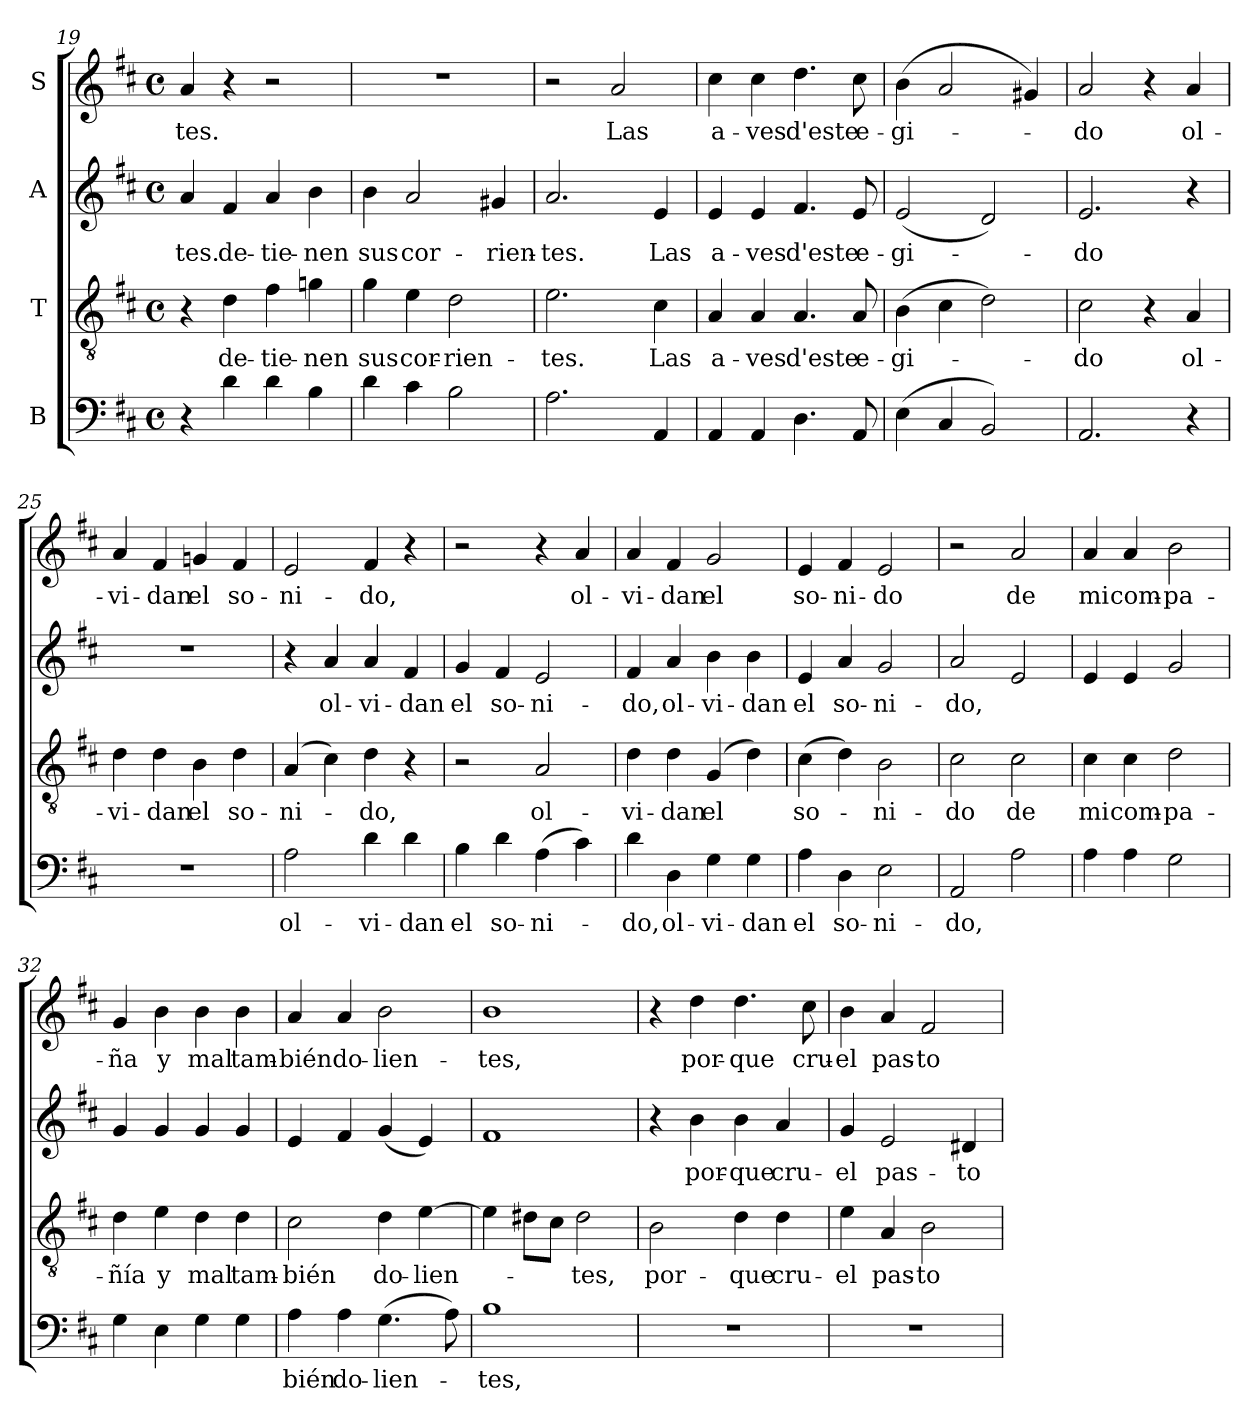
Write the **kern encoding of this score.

**kern	**text	**kern	**text	**kern	**text	**kern	**text
*part4	*part4	*part3	*part3	*part2	*part2	*part1	*part1
*staff4	*staff4	*staff3	*staff3	*staff2	*staff2	*staff1	*staff1
*I"B	*	*I"T	*	*I"A	*	*I"S	*
!!LO:LB:g=z
*clefF4	*	*clefGv2	*	*clefG2	*	*clefG2	*
*k[f#c#]	*	*k[f#c#]	*	*k[f#c#]	*	*k[f#c#]	*
*M4/4	*	*M4/4	*	*M4/4	*	*M4/4	*
*met(c)	*	*met(c)	*	*met(c)	*	*met(c)	*
=19	=19	=19	=19	=19	=19	=19	=19
4r	.	4r	.	4a/	-tes.	4a/	-tes.
4d\	.	4d\	de-	4f#/	de-	4r	.
4d\	.	4f#\	-tie-	4a/	-tie-	2r	.
4B\	.	4gn\	-nen	4b\	-nen	.	.
=20	=20	=20	=20	=20	=20	=20	=20
4d\	.	4g\	sus	4b\	sus	1r	.
4c#\	.	4e\	cor-	2a/	cor-	.	.
2B\	.	2d\	-rien-	.	.	.	.
.	.	.	.	4g#X/	-rien-	.	.
=21	=21	=21	=21	=21	=21	=21	=21
2.A\	.	2.e\	-tes.	2.a/	-tes.	2r	.
.	.	.	.	.	.	2a/	Las
4AA/	.	4c#\	Las	4e/	Las	.	.
=22	=22	=22	=22	=22	=22	=22	=22
4AA/	.	4A/	a-	4e/	a-	4cc#\	a-
4AA/	.	4A/	-ves	4e/	-ves	4cc#\	-ves
4.D\	.	4.A/	d'este	4.f#/	d'este	4.dd\	d'este
8AA/	.	8A/	e-	8e/	e-	8cc#\	e-
=23	=23	=23	=23	=23	=23	=23	=23
(4E\	.	(4B\	-gi-	(>2e/	-gi-	(4b\	-gi-
4C#/	.	4c#\	.	.	.	2a/	.
2BB/)	.	2d\)	.	2d/)	.	.	.
.	.	.	.	.	.	4g#X/)	.
=24	=24	=24	=24	=24	=24	=24	=24
2.AA/	.	2c#\	-do	2.e/	-do	2a/	-do
.	.	4r	.	.	.	4r	.
4r	.	4A/	ol-	4r	.	4a/	ol-
=25	=25	=25	=25	=25	=25	=25	=25
1r	.	4d\	-vi-	1r	.	4a/	-vi-
.	.	4d\	-dan	.	.	4f#/	-dan
.	.	4B\	el	.	.	4gn/	el
.	.	4d\	so-	.	.	4f#/	so-
!!LO:PB:g=z
=26	=26	=26	=26	=26	=26	=26	=26
2A\	ol-	(4A/	-ni-	4r	.	2e/	-ni-
.	.	4c#\)	.	4a/	ol-	.	.
4d\	-vi-	4d\	-do,	4a/	-vi-	4f#/	-do,
4d\	-dan	4r	.	4f#/	-dan	4r	.
=27	=27	=27	=27	=27	=27	=27	=27
4B\	el	2r	.	4g/	el	2r	.
4d\	so-	.	.	4f#/	so-	.	.
(4A\	-ni-	2A/	ol-	2e/	-ni-	4r	.
4c#\)	.	.	.	.	.	4a/	ol-
=28	=28	=28	=28	=28	=28	=28	=28
4d\	-do,	4d\	-vi-	4f#/	-do,	4a/	-vi-
4D\	ol-	4d\	-dan	4a/	ol-	4f#/	-dan
4G\	-vi-	(4G/	el	4b\	-vi-	2g/	el
4G\	-dan	4d\)	.	4b\	-dan	.	.
=29	=29	=29	=29	=29	=29	=29	=29
4A\	el	(4c#\	so-	4e/	el	4e/	so-
4D\	so-	4d\)	.	4a/	so-	4f#/	-ni-
2E\	-ni-	2B\	-ni-	2g/	-ni-	2e/	-do
=30	=30	=30	=30	=30	=30	=30	=30
2AA/	-do,	2c#\	-do	2a/	-do,	2r	.
2A\	.	2c#\	de	2e/	.	2a/	de
=31	=31	=31	=31	=31	=31	=31	=31
4A\	.	4c#\	mi	4e/	.	4a/	mi
4A\	.	4c#\	com-	4e/	.	4a/	com-
2G\	.	2d\	-pa-	2g/	.	2b\	-pa-
=32	=32	=32	=32	=32	=32	=32	=32
4G\	.	4d\	-ñía	4g/	.	4g/	-ña
4E\	.	4e\	y	4g/	.	4b\	y
4G\	.	4d\	mal	4g/	.	4b\	mal
4G\	.	4d\	tam-	4g/	.	4b\	tam-
!!LO:LB:g=z
=33	=33	=33	=33	=33	=33	=33	=33
4A\	-bién	2c#\	-bién	4e/	.	4a/	-bién
4A\	do-	.	.	4f#/	.	4a/	do-
(4.G\	-lien-	4d\	do-	(4g/	.	2b\	-lien-
.	.	[4e\	-lien-	4e/)	.	.	.
8A\)	.	.	.	.	.	.	.
=34	=34	=34	=34	=34	=34	=34	=34
1B	-tes,	4e\]	.	1f#	.	1b	-tes,
.	.	8d#X\L	.	.	.	.	.
.	.	8c#\J	.	.	.	.	.
.	.	2d#\	-tes,	.	.	.	.
=35	=35	=35	=35	=35	=35	=35	=35
1r	.	2B\	por-	4r	.	4r	.
.	.	.	.	4b\	por-	4dd\	por-
.	.	4d\	-que	4b\	-que	4.dd\	-que
.	.	4d\	cru-	4a/	cru-	.	.
.	.	.	.	.	.	8cc#\	cru-
=36	=36	=36	=36	=36	=36	=36	=36
1r	.	4e\	-el	4g/	-el	4b\	-el
.	.	4A/	pas-	2e/	pas-	4a/	pas-
.	.	2B\	-to-	.	.	2f#/	-to-
.	.	.	.	4d#X/	-to-	.	.
=	=	=	=	=	=	=	=
*-	*-	*-	*-	*-	*-	*-	*-
